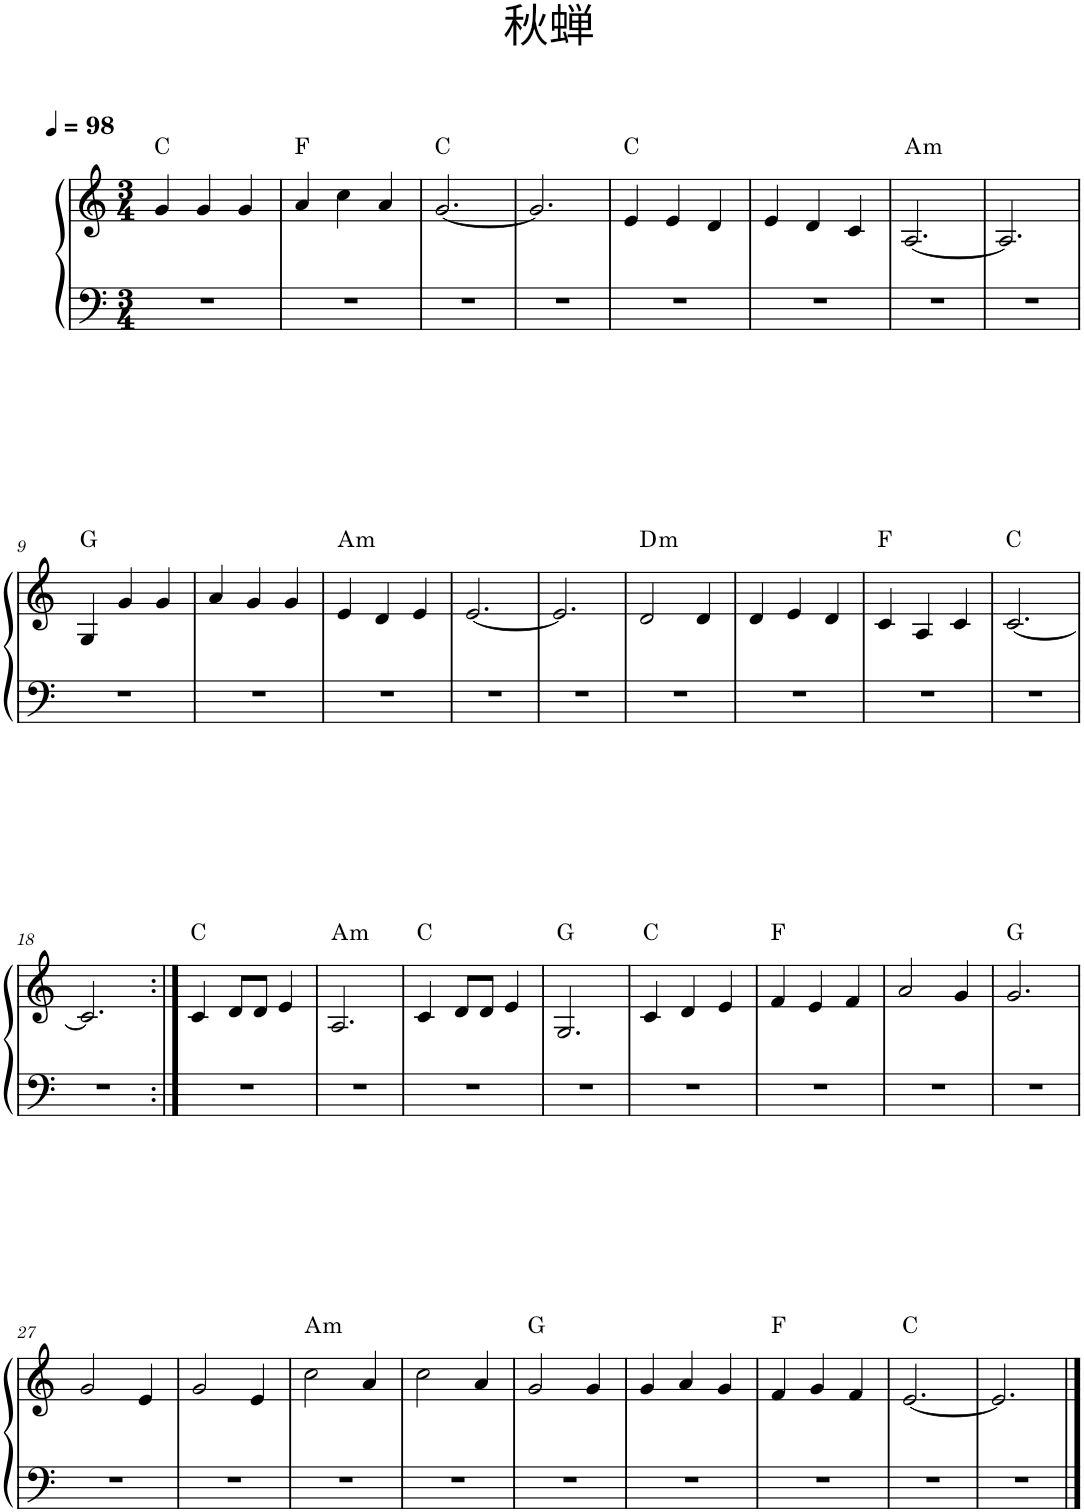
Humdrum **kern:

**kern	**kern	**harte
*part1	*part1	*part1
*staff2	*staff1	*
*I"Piano	*	*
*I'Pno.	*	*
*clefF4	*clefG2	*
*k[]	*k[]	*
*M3/4	*M3/4	*
*MM98	*MM98	*
=1	=1	=1
2.r	4g/	C:maj
.	4g/	.
.	4g/	.
=2	=2	=2
2.r	4a/	F:maj
.	4cc\	.
.	4a/	.
=3	=3	=3
2.r	[2.g/	C:maj
=4	=4	=4
2.r	2.g/]	.
=5	=5	=5
2.r	4e/	C:maj
.	4e/	.
.	4d/	.
=6	=6	=6
2.r	4e/	.
.	4d/	.
.	4c/	.
=7	=7	=7
!	!	!LO:H:kt=m
2.r	[2.A/	A:min
=8	=8	=8
2.r	2.A/]	.
!!LO:LB:g=z
=9	=9	=9
2.r	4G/	G:maj
.	4g/	.
.	4g/	.
=10	=10	=10
2.r	4a/	.
.	4g/	.
.	4g/	.
=11	=11	=11
!	!	!LO:H:kt=m
2.r	4e/	A:min
.	4d/	.
.	4e/	.
=12	=12	=12
2.r	[2.e/	.
=13	=13	=13
2.r	2.e/]	.
=14	=14	=14
!	!	!LO:H:kt=m
2.r	2d/	D:min
.	4d/	.
=15	=15	=15
2.r	4d/	.
.	4e/	.
.	4d/	.
=16	=16	=16
2.r	4c/	F:maj
.	4A/	.
.	4c/	.
=17	=17	=17
2.r	[2.c/	C:maj
!!LO:LB:g=z
=18	=18	=18
2.r	2.c/]	.
=19:|!	=19:|!	=19:|!
2.r	4c/	C:maj
.	8d/L	.
.	8d/J	.
.	4e/	.
=20	=20	=20
!	!	!LO:H:kt=m
2.r	2.A/	A:min
=21	=21	=21
2.r	4c/	C:maj
.	8d/L	.
.	8d/J	.
.	4e/	.
=22	=22	=22
2.r	2.G/	G:maj
=23	=23	=23
2.r	4c/	C:maj
.	4d/	.
.	4e/	.
=24	=24	=24
2.r	4f/	F:maj
.	4e/	.
.	4f/	.
=25	=25	=25
2.r	2a/	.
.	4g/	.
=26	=26	=26
2.r	2.g/	G:maj
!!LO:LB:g=z
=27	=27	=27
2.r	2g/	.
.	4e/	.
=28	=28	=28
2.r	2g/	.
.	4e/	.
=29	=29	=29
!	!	!LO:H:kt=m
2.r	2cc\	A:min
.	4a/	.
=30	=30	=30
2.r	2cc\	.
.	4a/	.
=31	=31	=31
2.r	2g/	G:maj
.	4g/	.
=32	=32	=32
2.r	4g/	.
.	4a/	.
.	4g/	.
=33	=33	=33
2.r	4f/	F:maj
.	4g/	.
.	4f/	.
=34	=34	=34
2.r	[2.e/	C:maj
=35	=35	=35
2.r	2.e/]	.
==	==	==
*-	*-	*-
